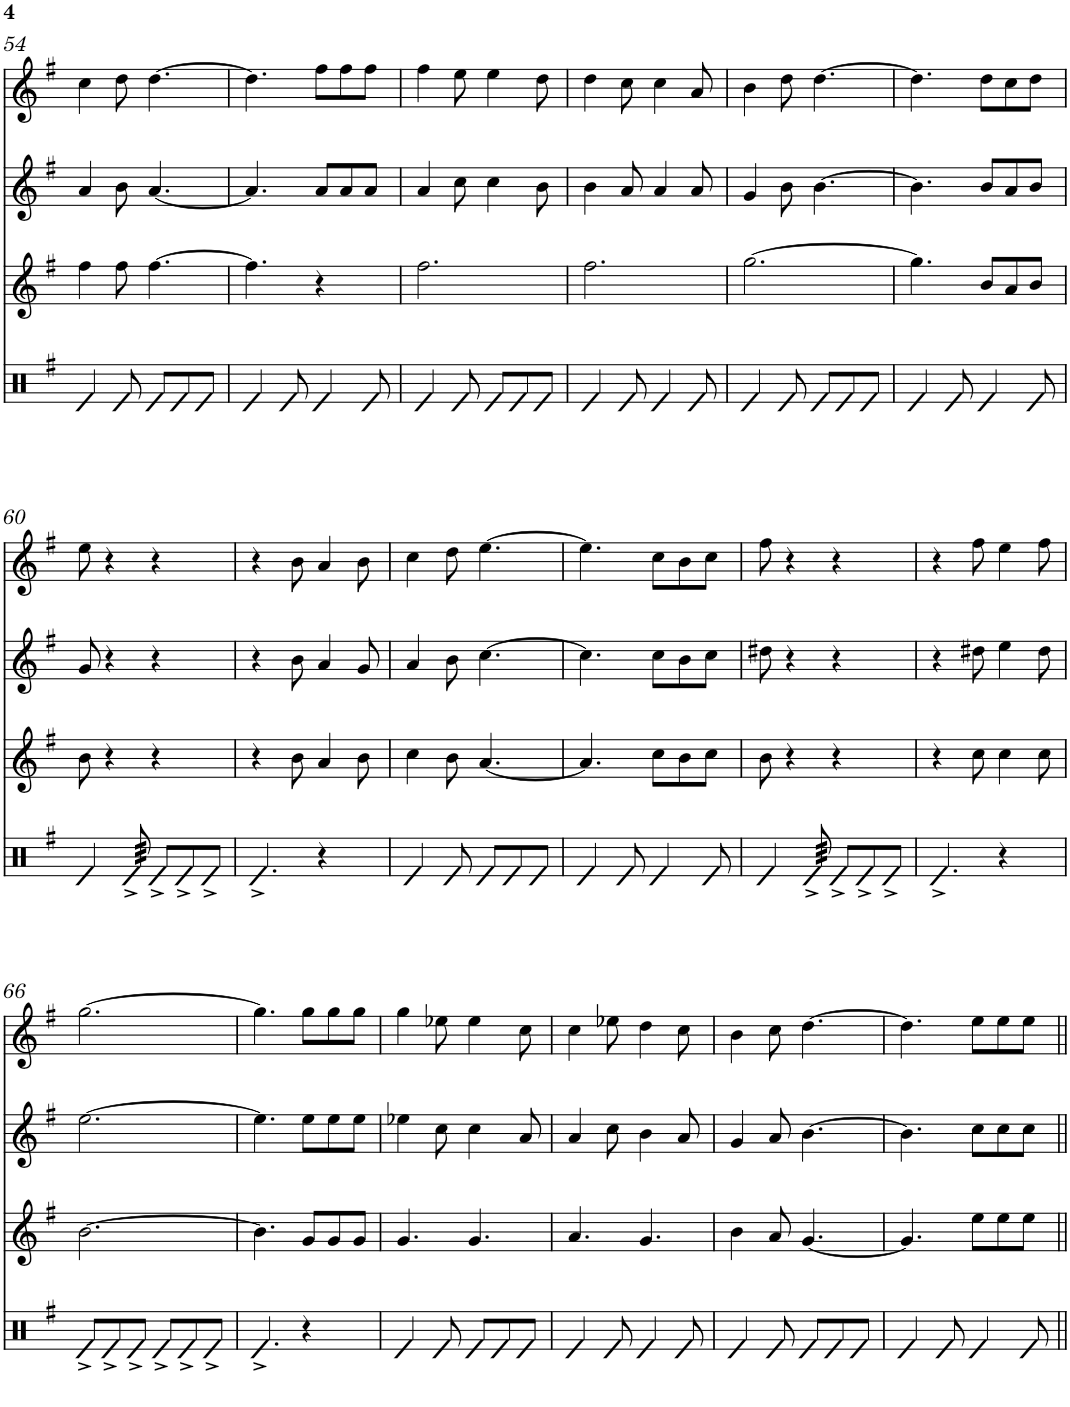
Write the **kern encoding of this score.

**kern	**kern	**kern	**kern
*part4	*part3	*part2	*part1
*staff4	*staff3	*staff2	*staff1
*I"Timbal	*I"Gralla 3	*I"Gralla 2	*I"Gralla 1
!!LO:PB:g=z
*clefX	*clefG2	*clefG2	*clefG2
*	*Trd8c14	*	*Trd1c2
*k[f#]	*k[f#]	*k[f#]	*k[f#]
*M6/8	*M6/8	*M6/8	*M6/8
=54	=54	=54	=54
4e/	4ff#\	4a/	4cc\
8e/	8ff#\	8b\	8dd\
8e/L	[4.ff#\	[4.a/	[4.dd\
8e/	.	.	.
8e/J	.	.	.
=55	=55	=55	=55
4e/	4.ff#\]	4.a/]	4.dd\]
8e/	.	.	.
4e/	4r	8a/L	8ff#\L
.	.	8a/	8ff#\
8e/	8ryy	8a/J	8ff#\J
=56	=56	=56	=56
4e/	2.ff#\	4a/	4ff#\
8e/	.	8cc\	8ee\
8e/L	.	4cc\	4ee\
8e/	.	.	.
8e/J	.	8b\	8dd\
=57	=57	=57	=57
4e/	2.ff#\	4b\	4dd\
8e/	.	8a/	8cc\
4e/	.	4a/	4cc\
8e/	.	8a/	8a/
=58	=58	=58	=58
4e/	[2.gg\	4g/	4b\
8e/	.	8b\	8dd\
8e/L	.	[4.b\	[4.dd\
8e/	.	.	.
8e/J	.	.	.
=59	=59	=59	=59
4e/	4.gg\]	4.b\]	4.dd\]
8e/	.	.	.
4e/	8b/L	8b/L	8dd\L
.	8a/	8a/	8cc\
8e/	8b/J	8b/J	8dd\J
!!LO:LB:g=z
=60	=60	=60	=60
4e/	8b\	8g/	8ee\
.	4r	4r	4r
*tremolo	*	*	*
64e^/	.	.	.
64e^/	.	.	.
64e^/	.	.	.
64e^/	.	.	.
64e^/	.	.	.
64e^/	.	.	.
64e^/	.	.	.
64e^/	.	.	.
*Xtremolo	*	*	*
8e^/L	4r	4r	4r
8e^/	.	.	.
8e^/J	8ryy	8ryy	8ryy
=61	=61	=61	=61
4.e^/	4r	4r	4r
.	8b\	8b\	8b\
4r	4a/	4a/	4a/
8ryy	8b\	8g/	8b\
=62	=62	=62	=62
4e/	4cc\	4a/	4cc\
8e/	8b\	8b\	8dd\
8e/L	[4.a/	[4.cc\	[4.ee\
8e/	.	.	.
8e/J	.	.	.
=63	=63	=63	=63
4e/	4.a/]	4.cc\]	4.ee\]
8e/	.	.	.
4e/	8cc\L	8cc\L	8cc\L
.	8b\	8b\	8b\
8e/	8cc\J	8cc\J	8cc\J
=64	=64	=64	=64
4e/	8b\	8dd#X\	8ff#\
.	4r	4r	4r
*tremolo	*	*	*
64e^/	.	.	.
64e^/	.	.	.
64e^/	.	.	.
64e^/	.	.	.
64e^/	.	.	.
64e^/	.	.	.
64e^/	.	.	.
64e^/	.	.	.
*Xtremolo	*	*	*
8e^/L	4r	4r	4r
8e^/	.	.	.
8e^/J	8ryy	8ryy	8ryy
=65	=65	=65	=65
4.e^/	4r	4r	4r
.	8cc\	8dd#X\	8ff#\
4r	4cc\	4ee\	4ee\
8ryy	8cc\	8dd#\	8ff#\
!!LO:LB:g=z
=66	=66	=66	=66
8e^/L	[2.b\	[2.ee\	[2.gg\
8e^/	.	.	.
8e^/J	.	.	.
8e^/L	.	.	.
8e^/	.	.	.
8e^/J	.	.	.
=67	=67	=67	=67
4.e^/	4.b\]	4.ee\]	4.gg\]
4r	8g/L	8ee\L	8gg\L
.	8g/	8ee\	8gg\
8ryy	8g/J	8ee\J	8gg\J
=68	=68	=68	=68
4e/	4.g/	4ee-X\	4gg\
8e/	.	8cc\	8ee-X\
8e/L	4.g/	4cc\	4ee-\
8e/	.	.	.
8e/J	.	8a/	8cc\
=69	=69	=69	=69
4e/	4.a/	4a/	4cc\
8e/	.	8cc\	8ee-X\
4e/	4.g/	4b\	4dd\
8e/	.	8a/	8cc\
=70	=70	=70	=70
4e/	4b\	4g/	4b\
8e/	8a/	8a/	8cc\
8e/L	[4.g/	[4.b\	[4.dd\
8e/	.	.	.
8e/J	.	.	.
=71	=71	=71	=71
4e/	4.g/]	4.b\]	4.dd\]
8e/	.	.	.
4e/	8ee\L	8cc\L	8ee\L
.	8ee\	8cc\	8ee\
8e/	8ee\J	8cc\J	8ee\J
=||	=||	=||	=||
*-	*-	*-	*-
